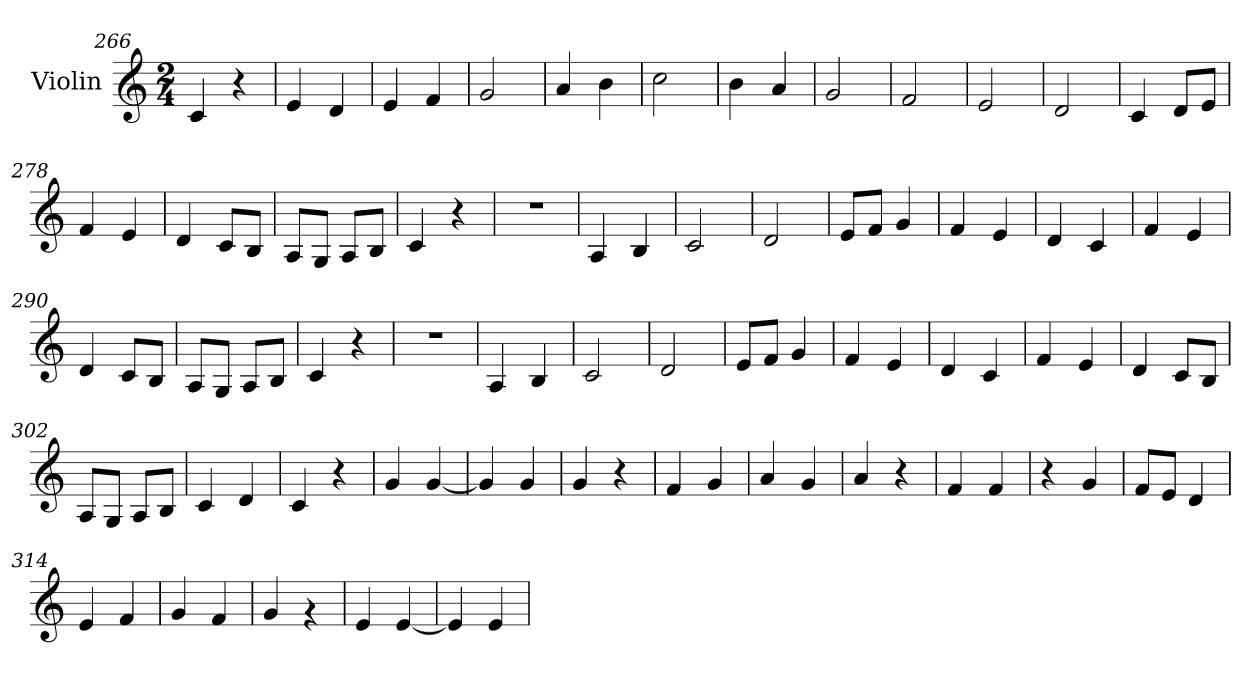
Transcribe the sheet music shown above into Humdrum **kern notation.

**kern
*part1
*staff1
*I"Violin
*clefG2
*k[]
*M2/4
=266
4c/
4r
!!LO:LB:g=z
=267
4e/
4d/
=268
4e/
4f/
=269
2g/
=270
4a/
4b\
=271
2cc\
=272
4b\
4a/
=273
2g/
=274
2f/
=275
2e/
=276
2d/
=277
4c/
8d/L
8e/J
!!LO:LB:g=z
=278
4f/
4e/
=279
4d/
8c/L
8B/J
=280
8A/L
8G/J
8A/L
8B/J
=281
4c/
4r
=282
2r
=283
4A/
4B/
=284
2c/
=285
2d/
=286
8e/L
8f/J
4g/
=287
4f/
4e/
!!LO:LB:g=z
=288
4d/
4c/
=289
4f/
4e/
=290
4d/
8c/L
8B/J
=291
8A/L
8G/J
8A/L
8B/J
=292
4c/
4r
=293
2r
=294
4A/
4B/
=295
2c/
=296
2d/
=297
8e/L
8f/J
4g/
!!LO:PB:g=z
=298
4f/
4e/
=299
4d/
4c/
=300
4f/
4e/
=301
4d/
8c/L
8B/J
=302
8A/L
8G/J
8A/L
8B/J
=303
4c/
4d/
=304
4c/
4r
=305
4g/
[4g/
=306
4g/]
4g/
=307
4g/
4r
!!LO:LB:g=z
=308
4f/
4g/
=309
4a/
4g/
=310
4a/
4r
=311
4f/
4f/
=312
4r
4g/
=313
8f/L
8e/J
4d/
=314
4e/
4f/
=315
4g/
4f/
=316
4g/
4rg
=317
4e/
[4e/
=318
4e/]
4e/
=
*-
